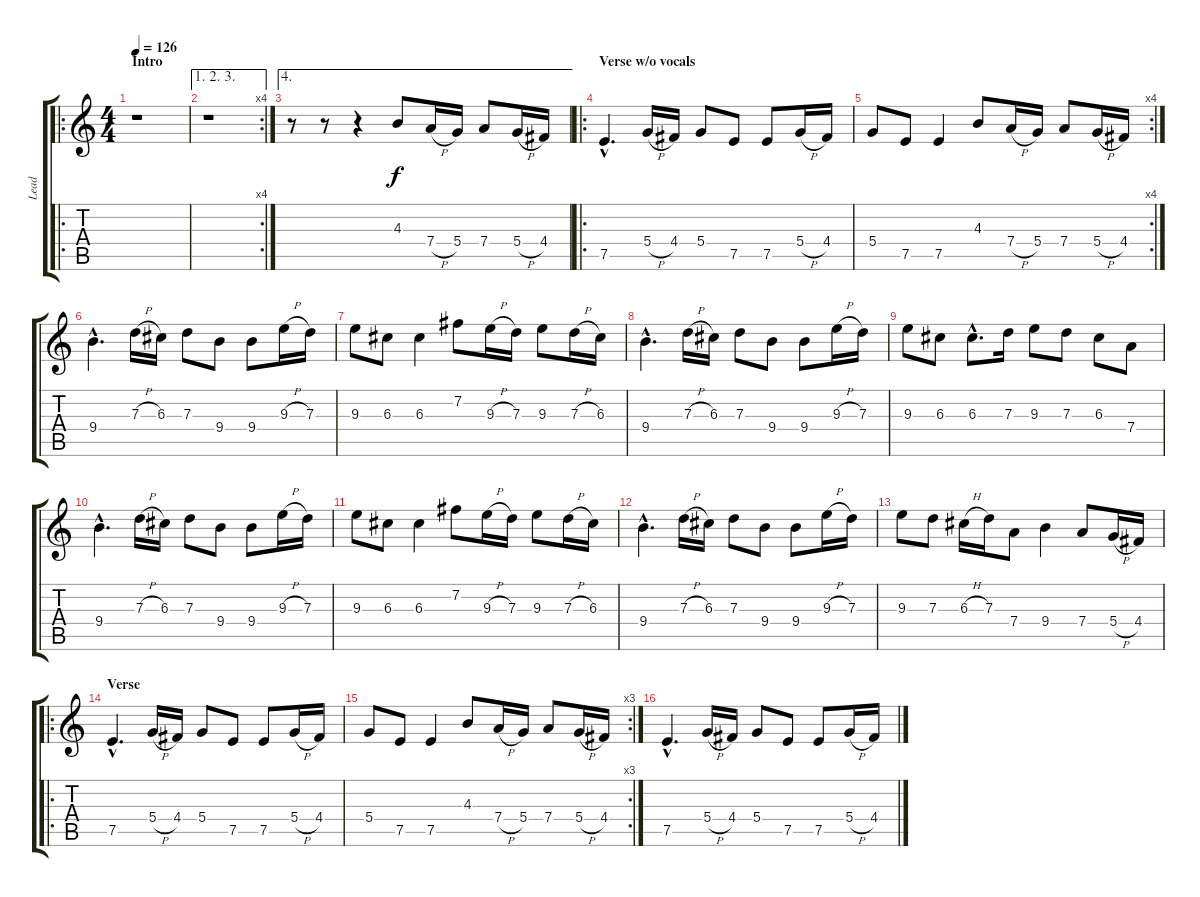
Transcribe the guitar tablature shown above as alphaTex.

\track ("Lead" "Lead") {instrument distortionguitar}
\staff {score tabs}
\tuning (E4 B3 G3 D3 A2 E2) {hide}
\ro
\ts (4 4)
\section ("" "Intro")
\tempo 126
\clef g2
\ks c
r.1{dy f instrument distortionguitar} |
\ae (1 2 3)
\rc 4
r.1 |
\ae 4
r.8 r.8 r.4 4.3.8 7.4{h}.16 5.4.16 7.4.8 5.4{h}.16 4.4.16 |
\ro
\section ("" "Verse w/o vocals")
7.5{hac}.4{d} 5.4{h}.16 4.4.16 5.4.8 7.5.8 7.5.8 5.4{h}.16 4.4.16 |
\rc 4
5.4.8 7.5.8 7.5.4 4.3.8 7.4{h}.16 5.4.16 7.4.8 5.4{h}.16 4.4.16 |
9.4{hac}.4{d} 7.3{h}.16 6.3.16 7.3.8 9.4.8 9.4.8 9.3{h}.16 7.3.16 |
9.3.8 6.3.8 6.3.4 7.2.8 9.3{h}.16 7.3.16 9.3.8 7.3{h}.16 6.3.16 |
9.4{hac}.4{d} 7.3{h}.16 6.3.16 7.3.8 9.4.8 9.4.8 9.3{h}.16 7.3.16 |
9.3.8 6.3.8 6.3{hac}.8{d} 7.3.16 9.3.8 7.3.8 6.3.8 7.4.8 |
9.4{hac}.4{d} 7.3{h}.16 6.3.16 7.3.8 9.4.8 9.4.8 9.3{h}.16 7.3.16 |
9.3.8 6.3.8 6.3.4 7.2.8 9.3{h}.16 7.3.16 9.3.8 7.3{h}.16 6.3.16 |
9.4{hac}.4{d} 7.3{h}.16 6.3.16 7.3.8 9.4.8 9.4.8 9.3{h}.16 7.3.16 |
9.3.8 7.3.8 6.3{h}.16 7.3.16 7.4.8 9.4.4 7.4.8 5.4{h}.16 4.4.16 |
\ro
\section ("" "Verse")
7.5{hac}.4{d} 5.4{h}.16 4.4.16 5.4.8 7.5.8 7.5.8 5.4{h}.16 4.4.16 |
\rc 3
5.4.8 7.5.8 7.5.4 4.3.8 7.4{h}.16 5.4.16 7.4.8 5.4{h}.16 4.4.16 |
7.5{hac}.4{d} 5.4{h}.16 4.4.16 5.4.8 7.5.8 7.5.8 5.4{h}.16 4.4.16
